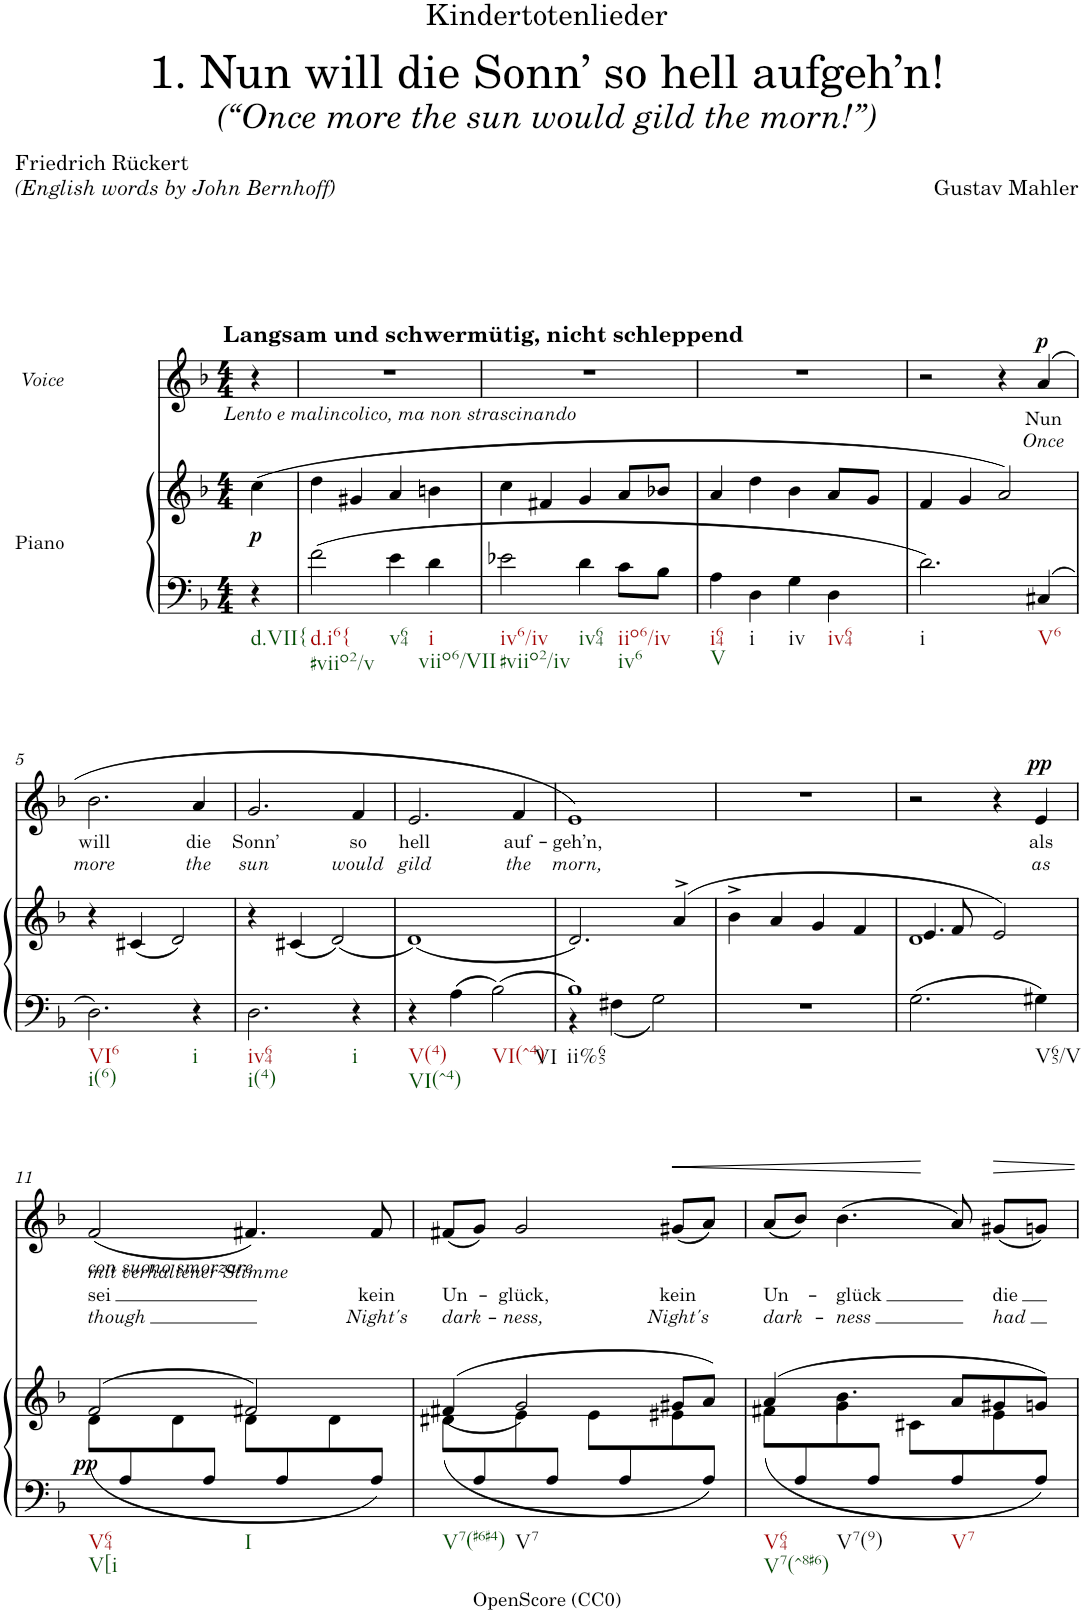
**kern	**kern	**dynam	**kern	**text	**text	**dynam
*part2	*part2	*part2	*part1	*part1	*part1	*part1
*staff3	*staff2	*staff2/3	*staff1	*staff1	*staff1	*staff1
*I"Piano	*	*	*I"Voice	*	*	*
*I'Pno	*	*	*	*	*	*
*clefF4	*clefG2	*	*clefG2	*	*	*
*k[b-]	*k[b-]	*	*k[b-]	*	*	*
*M4/4	*M4/4	*	*M4/4	*	*	*
=	=	=	=	=	=	=
!	!	!	!LO:TX:a:B:t=Langsam und schwermütig, nicht schleppend	!	!	!
!	!	!	!LO:TX:b:i:t=Lento e malincolico, ma non strascinando	!	!	!
!LO:TX:b:t=d.VII{	!	!	!	!	!	!
!	!	!LO:DY:b	!	!	!	!
4r	(4cc\	p	4r	.	.	.
=1	=1	=1	=1	=1	=1	=1
!LO:TX:b:t=d.i6{	!	!	!	!	!	!
!LO:TX:b:t=#viio2/v	!	!	!	!	!	!
2f\	4dd\	.	1r	.	.	.
.	4g#X/	.	.	.	.	.
!LO:TX:b:t=v64	!	!	!	!	!	!
4e\	4a/	.	.	.	.	.
!LO:TX:b:t=i	!	!	!	!	!	!
!LO:TX:b:t=viio6/VII	!	!	!	!	!	!
4d\	4bn\	.	.	.	.	.
=2	=2	=2	=2	=2	=2	=2
!LO:TX:b:t=iv6/iv	!	!	!	!	!	!
!LO:TX:b:t=#viio2/iv	!	!	!	!	!	!
2e-X\	4cc\	.	1r	.	.	.
.	4f#X/	.	.	.	.	.
!LO:TX:b:t=iv64	!	!	!	!	!	!
4d\	4g/	.	.	.	.	.
!LO:TX:b:t=iio6/iv	!	!	!	!	!	!
!LO:TX:b:t=iv6	!	!	!	!	!	!
8c\L	8a/L	.	.	.	.	.
8B-\J	8b-X/J	.	.	.	.	.
=3	=3	=3	=3	=3	=3	=3
!LO:TX:b:t=i64	!	!	!	!	!	!
!LO:TX:b:t=V	!	!	!	!	!	!
4A\	4a/	.	1r	.	.	.
!LO:TX:b:t=i	!	!	!	!	!	!
4D\	4dd\	.	.	.	.	.
!LO:TX:b:t=iv	!	!	!	!	!	!
4G\	4b-\	.	.	.	.	.
!LO:TX:b:t=iv64	!	!	!	!	!	!
4D\	8a/L	.	.	.	.	.
.	8g/J	.	.	.	.	.
=4	=4	=4	=4	=4	=4	=4
!LO:TX:b:t=i	!	!	!	!	!	!
2.d\	4f/	.	2r	.	.	.
.	4g/	.	.	.	.	.
.	2a/)	.	4r	.	.	.
!LO:TX:b:t=V6	!	!	!	!	!	!
!	!	!	!	!LO:LY:b	!LO:LY:b	!LO:DY:a
4C#X/	.	.	(4a/	Nun	Once	p
!!LO:LB:g=z
=5	=5	=5	=5	=5	=5	=5
!LO:TX:b:t=VI6	!	!	!	!	!	!
!LO:TX:b:t=i(6)	!	!	!	!	!	!
!	!	!	!	!LO:LY:b	!LO:LY:b	!
2.D\	4r	.	2.b-\	will	more	.
.	(4c#X/	.	.	.	.	.
.	2d/)	.	.	.	.	.
!LO:TX:b:t=i	!	!	!	!	!	!
!	!	!	!	!LO:LY:b	!LO:LY:b	!
4r	.	.	4a/	die	the	.
=6	=6	=6	=6	=6	=6	=6
!LO:TX:b:t=iv64	!	!	!	!	!	!
!LO:TX:b:t=i(4)	!	!	!	!	!	!
!	!	!	!	!LO:LY:b	!LO:LY:b	!
2.D\	4r	.	2.g/	Sonn’	sun	.
.	(4c#X/	.	.	.	.	.
.	(2d/)	.	.	.	.	.
!LO:TX:b:t=i	!	!	!	!	!	!
!	!	!	!	!LO:LY:b	!LO:LY:b	!
4r	.	.	4f/	so	would	.
=7	=7	=7	=7	=7	=7	=7
!LO:TX:b:t=V(4)	!	!	!	!	!	!
!LO:TX:b:t=VI(^4)	!	!	!	!	!	!
!	!	!	!	!LO:LY:b	!LO:LY:b	!
4r	(1d)	.	2.e/	hell	gild	.
4A\	.	.	.	.	.	.
!LO:TX:b:t=VI(^4)	!	!	!	!	!	!
!LO:TX:b:t=VI	!	!	!	!	!	!
2B-\	.	.	.	.	.	.
!	!	!	!	!LO:LY:b	!LO:LY:b	!
.	.	.	4f/	auf-	the	.
=8	=8	=8	=8	=8	=8	=8
*^	*	*	*	*	*	*
!LO:TX:b:t=ii%65	!	!	!	!	!	!	!
!	!	!	!	!	!LO:LY:b	!LO:LY:b	!
1B-	4r	2.d/)	.	1e)	-geh’n,	morn,	.
.	4F#X\	.	.	.	.	.	.
.	2G\	.	.	.	.	.	.
.	.	(4a^>/	.	.	.	.	.
*v	*v	*	*	*	*	*	*
=9	=9	=9	=9	=9	=9	=9
1r	4b-^\	.	1r	.	.	.
.	4a/	.	.	.	.	.
.	4g/	.	.	.	.	.
.	4f/	.	.	.	.	.
=10	=10	=10	=10	=10	=10	=10
*	*^	*	*	*	*	*
2.G\	4.e/	1d	.	2r	.	.	.
.	8f/	.	.	.	.	.	.
.	2e/)	.	.	4r	.	.	.
!LO:TX:b:t=V65/V	!	!	!	!	!	!	!
!	!	!	!	!	!LO:LY:b	!LO:LY:b	!LO:DY:a
4G#X\	.	.	.	4e/	als	as	pp
!!LO:LB:g=z
=11	=11	=11	=11	=11	=11	=11	=11
!	!	!	!	!LO:TX:b:i:t=con suono smorzare	!	!	!
!	!	!	!	!LO:TX:b:i:t=mit verhaltener Stimme	!	!	!
!LO:TX:b:t=V64	!	!	!	!	!	!	!
!LO:TX:b:t=V[i	!	!	!	!	!	!	!
!	!	!	!LO:DY:b	!	!LO:LY:b	!LO:LY:b	!
8ryy	(>2f/	(<8d\L	pp	(2f/	sei	though	.
8A/	.	8ryy	.	.	.	.	.
8ryy	.	8d\	.	.	.	.	.
8A/J	.	8ryy	.	.	.	.	.
!LO:TX:b:t=I	!	!	!	!	!	!	!
8ryy	2f#X/)	8d\L	.	4.f#X/)	.	.	.
8A/	.	8ryy	.	.	.	.	.
8ryy	.	8d\	.	.	.	.	.
!	!	!	!	!	!LO:LY:b	!LO:LY:b	!
8A/J)	.	8ryy	.	8f#/	kein	Night's	.
=12	=12	=12	=12	=12	=12	=12	=12
!LO:TX:b:t=V7(#6#4)	!	!	!	!	!	!	!
!	!	!	!	!	!LO:LY:b	!LO:LY:b	!
8ryy	((>4f#X/	(<8d#X\L	.	(8f#X/L	Un-	dark-	.
8A/	.	8ryy	.	8g/J)	.	.	.
!LO:TX:b:t=V7	!	!	!	!	!	!	!
!	!	!	!	!	!LO:LY:b	!LO:LY:b	!
8ryy	2g/)	8e\	.	2g/	-glück,	-ness,	.
8A/J	.	8ryy	.	.	.	.	.
8ryy	.	8e\L	.	.	.	.	.
8A/	.	8ryy	.	.	.	.	.
!	!	!	!	!	!LO:LY:b	!LO:LY:b	!LO:HP:b
8ryy	8g#X/L	8e#X\	.	(8g#X/L	kein	Night's	<
8A/J)	8a/J)	8ryy	.	8a/J)	.	.	.
=13	=13	=13	=13	=13	=13	=13	=13
!LO:TX:b:t=V64	!	!	!	!	!	!	!
!LO:TX:b:t=V7(^8#6)	!	!	!	!	!	!	!
!	!	!	!	!	!LO:LY:b	!LO:LY:b	!
8ryy	(4a/	(<8f#X\L	.	(8a/L	Un-	dark-	.
8A/	.	8ryy	.	8b-/J)	.	.	.
!LO:TX:b:t=V7(9)	!	!	!	!	!	!	!
!	!	!	!	!	!LO:LY:b	!LO:LY:b	!
8ryy	4.b-\	8g\	.	(4.b-\	-glück	-ness	.
8A/J	.	8ryy	.	.	.	.	.
8ryy	.	8c#X\L	.	.	.	.	.
!LO:TX:b:t=V7	!	!	!	!	!	!	!
8A/	8a/L	8ryy	.	8a/)	.	.	[
!	!	!	!	!	!LO:LY:b	!LO:LY:b	!
8ryy	8g#X/	8e\	.	(8g#X/L	die	had	.
8A/J)	8gn/J)	8ryy	.	8gn/J)	.	.	.
*	*v	*v	*	*	*	*	*
=	=	=	=	=	=	=
*-	*-	*-	*-	*-	*-	*-
